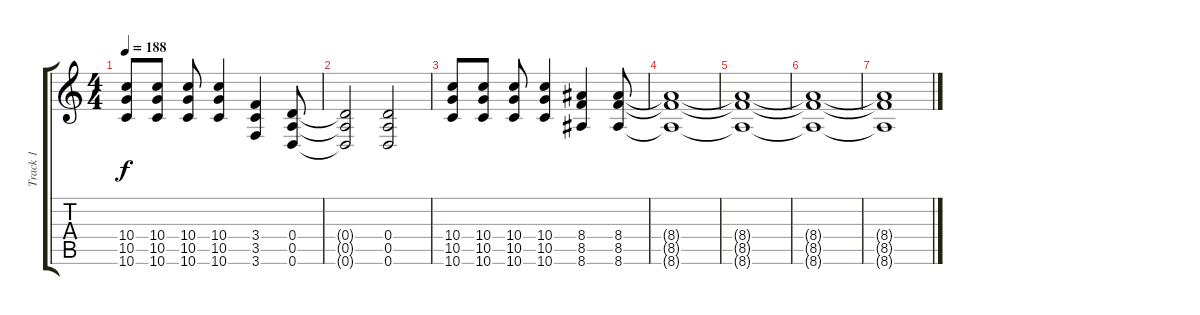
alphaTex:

\track ("Track 1" "Track 1") {instrument distortionguitar}
\staff {score tabs}
\tuning (E4 B3 G3 D3 A2 D2) {hide}
\ts (4 4)
\tempo 188
\clef g2
\ks c
(10.4 10.5 10.6).8{dy f} (10.4 10.5 10.6).8 (10.4 10.5 10.6).8 (10.4 10.5 10.6).4 (3.4 3.5 3.6).4 (0.4 0.5 0.6).8 |
(0.4{t} 0.5{t} 0.6{t}).2 (0.4 0.5 0.6).2 |
(10.4 10.5 10.6).8 (10.4 10.5 10.6).8 (10.4 10.5 10.6).8 (10.4 10.5 10.6).4 (8.4 8.5 8.6).4 (8.4 8.5 8.6).8 |
(8.4{t} 8.5{t} 8.6{t}).1 |
(8.4{t} 8.5{t} 8.6{t}).1 |
(8.4{t} 8.5{t} 8.6{t}).1 |
(8.4{t} 8.5{t} 8.6{t}).1
